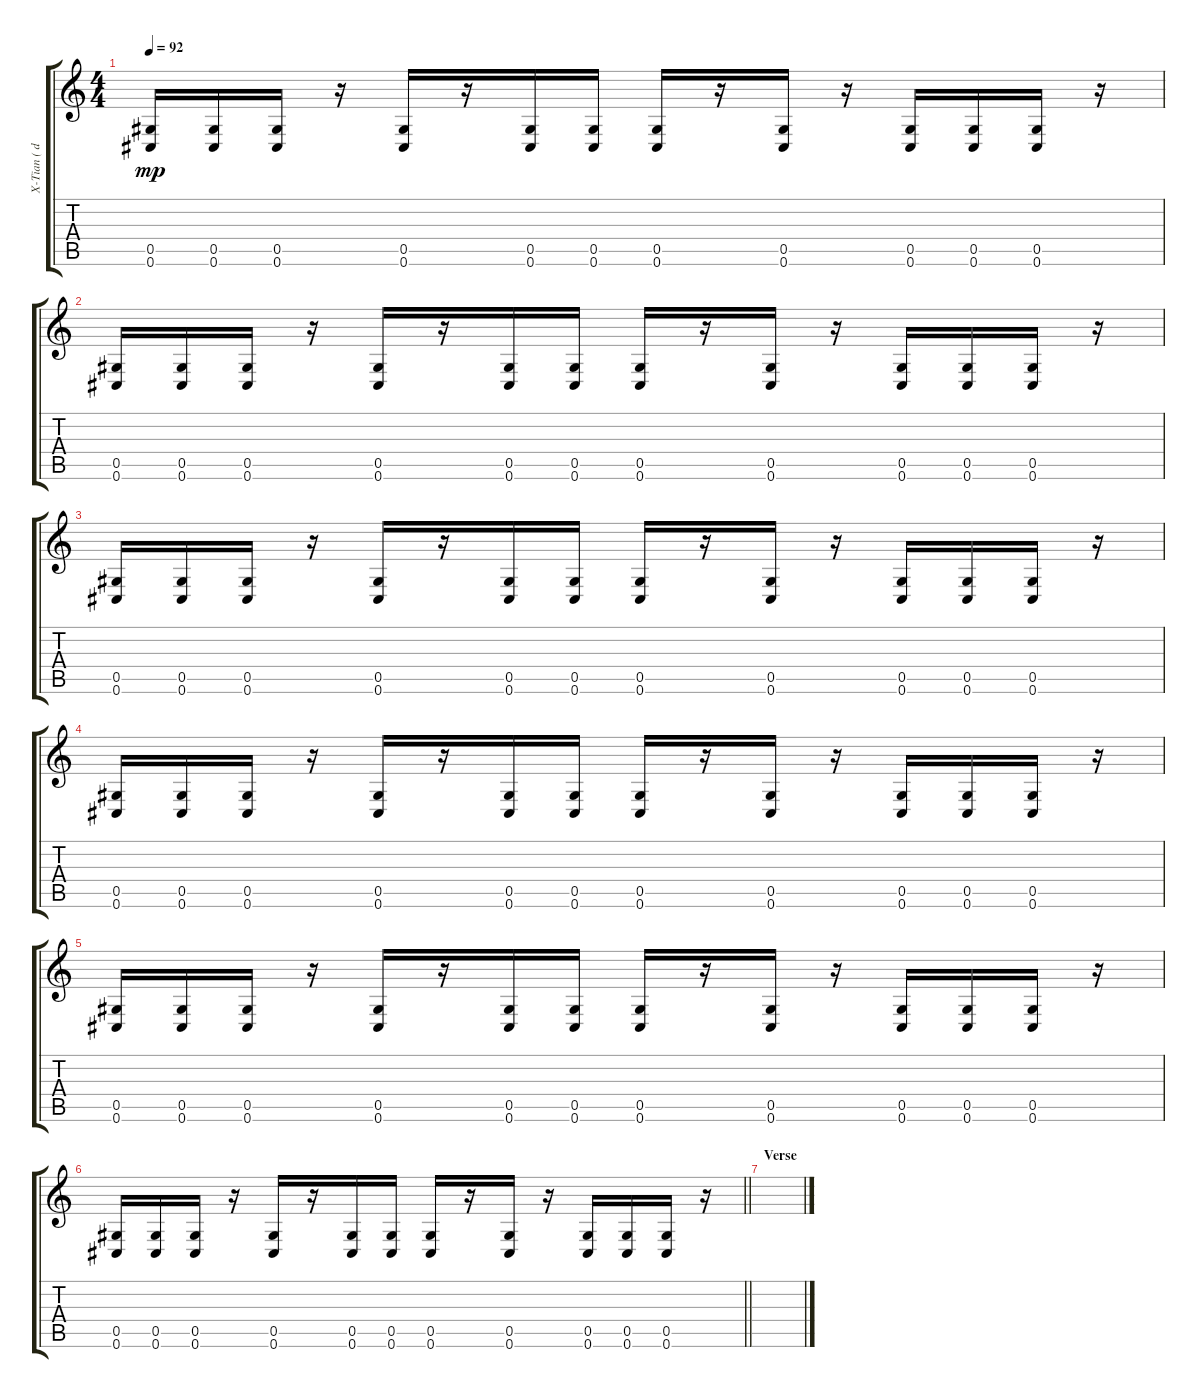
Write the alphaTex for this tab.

\track ("X-Tian ( distortion )" "X-Tian ( d") {instrument distortionguitar}
\staff {score tabs}
\tuning (Eb4 Bb3 Gb3 Db3 Ab2 Db2) {hide}
\ts (4 4)
\tempo 92
\clef g2
\ks c
(0.5 0.6).16{dy mp} (0.5 0.6).16 (0.5 0.6).16 r.16 (0.5 0.6).16 r.16 (0.5 0.6).16 (0.5 0.6).16 (0.5 0.6).16 r.16 (0.5 0.6).16 r.16 (0.5 0.6).16 (0.5 0.6).16 (0.5 0.6).16 r.16 |
(0.5 0.6).16 (0.5 0.6).16 (0.5 0.6).16 r.16 (0.5 0.6).16 r.16 (0.5 0.6).16 (0.5 0.6).16 (0.5 0.6).16 r.16 (0.5 0.6).16 r.16 (0.5 0.6).16 (0.5 0.6).16 (0.5 0.6).16 r.16 |
(0.5 0.6).16 (0.5 0.6).16 (0.5 0.6).16 r.16 (0.5 0.6).16 r.16 (0.5 0.6).16 (0.5 0.6).16 (0.5 0.6).16 r.16 (0.5 0.6).16 r.16 (0.5 0.6).16 (0.5 0.6).16 (0.5 0.6).16 r.16 |
(0.5 0.6).16 (0.5 0.6).16 (0.5 0.6).16 r.16 (0.5 0.6).16 r.16 (0.5 0.6).16 (0.5 0.6).16 (0.5 0.6).16 r.16 (0.5 0.6).16 r.16 (0.5 0.6).16 (0.5 0.6).16 (0.5 0.6).16 r.16 |
(0.5 0.6).16 (0.5 0.6).16 (0.5 0.6).16 r.16 (0.5 0.6).16 r.16 (0.5 0.6).16 (0.5 0.6).16 (0.5 0.6).16 r.16 (0.5 0.6).16 r.16 (0.5 0.6).16 (0.5 0.6).16 (0.5 0.6).16 r.16 |
\barLineRight lightlight
(0.5 0.6).16 (0.5 0.6).16 (0.5 0.6).16 r.16 (0.5 0.6).16 r.16 (0.5 0.6).16 (0.5 0.6).16 (0.5 0.6).16 r.16 (0.5 0.6).16 r.16 (0.5 0.6).16 (0.5 0.6).16 (0.5 0.6).16 r.16 |
\section ("" "Verse")
